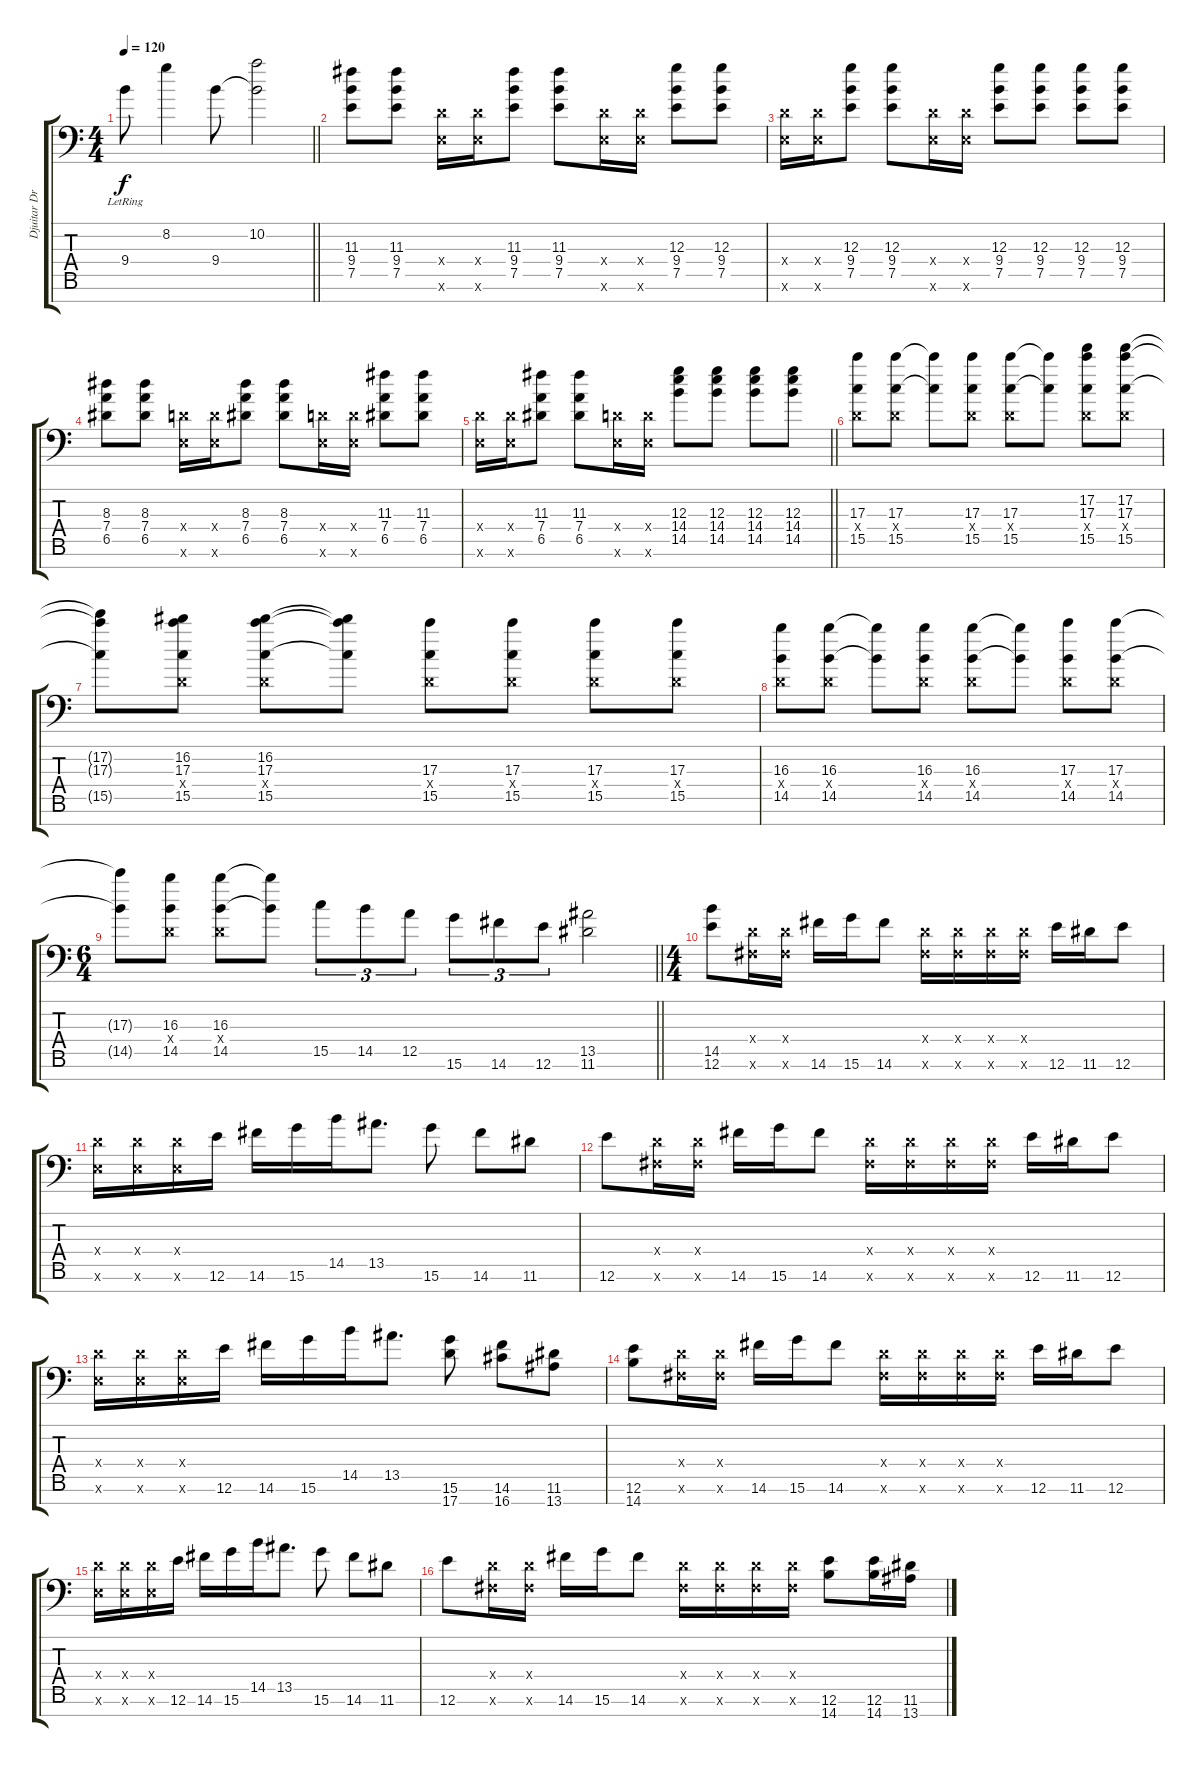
\track ("Djuitar Dropped A" "Djuitar Dr") {instrument distortionguitar}
\staff {score tabs}
\tuning (E4 B3 G3 D3 A2 E2 A1) {hide}
\ts (4 4)
\tempo 120
\clef f4
\barLineRight lightlight
\ks c
9.4{lr}.8{dy f} 8.2.4 9.4.8 (10.2 9.4{t}).2 |
(11.3 9.4 7.5).8{volume 15} (11.3 9.4 7.5).8 (0.4{x} 0.6{x}).16 (0.4{x} 0.6{x}).16 (11.3 9.4 7.5).8 (11.3 9.4 7.5).8 (0.4{x} 0.6{x}).16 (0.4{x} 0.6{x}).16 (12.3 9.4 7.5).8 (12.3 9.4 7.5).8 |
(0.4{x} 0.6{x}).16 (0.4{x} 0.6{x}).16 (12.3 9.4 7.5).8 (12.3 9.4 7.5).8 (0.4{x} 0.6{x}).16 (0.4{x} 0.6{x}).16 (12.3 9.4 7.5).8 (12.3 9.4 7.5).8 (12.3 9.4 7.5).8 (12.3 9.4 7.5).8 |
(8.3 7.4 6.5).8 (8.3 7.4 6.5).8 (0.4{x} 0.6{x}).16 (0.4{x} 0.6{x}).16 (8.3 7.4 6.5).8 (8.3 7.4 6.5).8 (0.4{x} 0.6{x}).16 (0.4{x} 0.6{x}).16 (11.3 7.4 6.5).8 (11.3 7.4 6.5).8 |
\barLineRight lightlight
(0.4{x} 0.6{x}).16 (0.4{x} 0.6{x}).16 (11.3 7.4 6.5).8 (11.3 7.4 6.5).8 (0.4{x} 0.6{x}).16 (0.4{x} 0.6{x}).16 (12.3 14.4 14.5).8 (12.3 14.4 14.5).8 (12.3 14.4 14.5).8 (12.3 14.4 14.5).8 |
(17.3 0.4{x} 15.5).8 (17.3 0.4{x} 15.5).8 (17.3{t} 15.5{t}).8 (17.3 0.4{x} 15.5).8 (17.3 0.4{x} 15.5).8 (17.3{t} 15.5{t}).8 (17.2 17.3 0.4{x} 15.5).8 (17.2 17.3 0.4{x} 15.5).8 |
(17.2{t} 17.3{t} 15.5{t}).8 (16.2 17.3 0.4{x} 15.5).8 (16.2 17.3 0.4{x} 15.5).8 (16.2{t} 17.3{t} 15.5{t}).8 (17.3 0.4{x} 15.5).8 (17.3 0.4{x} 15.5).8 (17.3 0.4{x} 15.5).8 (17.3 0.4{x} 15.5).8 |
(16.3 0.4{x} 14.5).8 (16.3 0.4{x} 14.5).8 (16.3{t} 14.5{t}).8 (16.3 0.4{x} 14.5).8 (16.3 0.4{x} 14.5).8 (16.3{t} 14.5{t}).8 (17.3 0.4{x} 14.5).8 (17.3 0.4{x} 14.5).8 |
\ts (6 4)
\barLineRight lightlight
(17.3{t} 14.5{t}).8 (16.3 0.4{x} 14.5).8 (16.3 0.4{x} 14.5).8 (16.3{t} 14.5{t}).8 15.5.8{tu (3 2)} 14.5.8{tu (3 2)} 12.5.8{tu (3 2)} 15.6.8{tu (3 2)} 14.6.8{tu (3 2)} 12.6.8{tu (3 2)} (13.5 11.6).2 |
\ts (4 4)
\section ("" "")
(14.5 12.6).8 (0.4{x} 2.6{x}).16 (0.4{x} 2.6{x}).16 14.6.16 15.6.16 14.6.8 (0.4{x} 2.6{x}).16 (0.4{x} 2.6{x}).16 (0.4{x} 2.6{x}).16 (0.4{x} 2.6{x}).16 12.6.16 11.6.16 12.6.8 |
(0.4{x} 0.6{x}).16 (0.4{x} 0.6{x}).16 (0.4{x} 0.6{x}).16 12.6.16 14.6.16 15.6.16 14.5.16 13.5.8{d} 15.6.8 14.6.8 11.6.8 |
12.6.8 (0.4{x} 2.6{x}).16 (0.4{x} 2.6{x}).16 14.6.16 15.6.16 14.6.8 (0.4{x} 2.6{x}).16 (0.4{x} 2.6{x}).16 (0.4{x} 2.6{x}).16 (0.4{x} 2.6{x}).16 12.6.16 11.6.16 12.6.8 |
(0.4{x} 0.6{x}).16 (0.4{x} 0.6{x}).16 (0.4{x} 0.6{x}).16 12.6.16 14.6.16 15.6.16 14.5.16 13.5.8{d} (15.6 17.7).8 (14.6 16.7).8 (11.6 13.7).8 |
(12.6 14.7).8 (0.4{x} 2.6{x}).16 (0.4{x} 2.6{x}).16 14.6.16 15.6.16 14.6.8 (0.4{x} 2.6{x}).16 (0.4{x} 2.6{x}).16 (0.4{x} 2.6{x}).16 (0.4{x} 2.6{x}).16 12.6.16 11.6.16 12.6.8 |
(0.4{x} 0.6{x}).16 (0.4{x} 0.6{x}).16 (0.4{x} 0.6{x}).16 12.6.16 14.6.16 15.6.16 14.5.16 13.5.8{d} 15.6.8 14.6.8 11.6.8 |
12.6.8 (0.4{x} 2.6{x}).16 (0.4{x} 2.6{x}).16 14.6.16 15.6.16 14.6.8 (0.4{x} 2.6{x}).16 (0.4{x} 2.6{x}).16 (0.4{x} 2.6{x}).16 (0.4{x} 2.6{x}).16 (12.6 14.7).8 (12.6 14.7).16 (11.6 13.7).16
